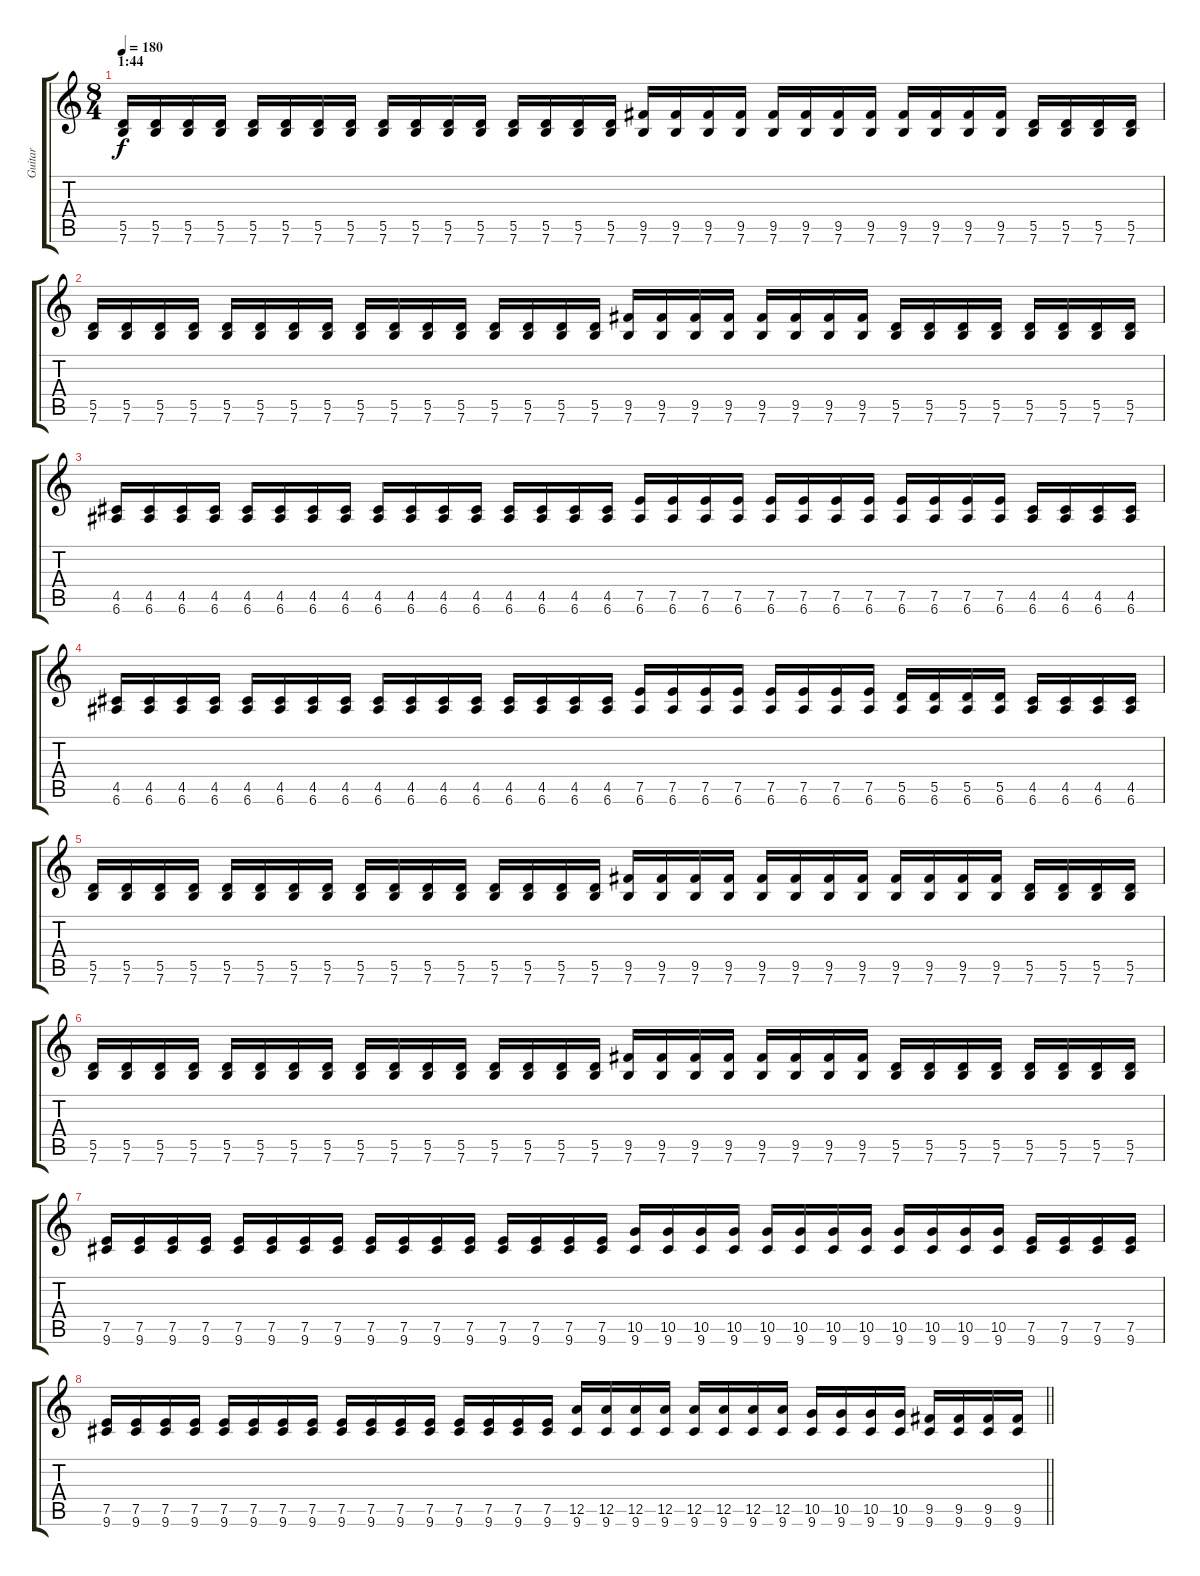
\track ("Guitar" "Guitar") {instrument distortionguitar}
\staff {score tabs}
\tuning (E4 B3 G3 D3 A2 E2) {hide}
\ts (8 4)
\section ("" "1:44")
\tempo 180
\clef g2
\ks c
(5.5 7.6).16{dy f} (5.5 7.6).16 (5.5 7.6).16 (5.5 7.6).16 (5.5 7.6).16 (5.5 7.6).16 (5.5 7.6).16 (5.5 7.6).16 (5.5 7.6).16 (5.5 7.6).16 (5.5 7.6).16 (5.5 7.6).16 (5.5 7.6).16 (5.5 7.6).16 (5.5 7.6).16 (5.5 7.6).16 (9.5 7.6).16 (9.5 7.6).16 (9.5 7.6).16 (9.5 7.6).16 (9.5 7.6).16 (9.5 7.6).16 (9.5 7.6).16 (9.5 7.6).16 (9.5 7.6).16 (9.5 7.6).16 (9.5 7.6).16 (9.5 7.6).16 (5.5 7.6).16 (5.5 7.6).16 (5.5 7.6).16 (5.5 7.6).16 |
(5.5 7.6).16 (5.5 7.6).16 (5.5 7.6).16 (5.5 7.6).16 (5.5 7.6).16 (5.5 7.6).16 (5.5 7.6).16 (5.5 7.6).16 (5.5 7.6).16 (5.5 7.6).16 (5.5 7.6).16 (5.5 7.6).16 (5.5 7.6).16 (5.5 7.6).16 (5.5 7.6).16 (5.5 7.6).16 (9.5 7.6).16 (9.5 7.6).16 (9.5 7.6).16 (9.5 7.6).16 (9.5 7.6).16 (9.5 7.6).16 (9.5 7.6).16 (9.5 7.6).16 (5.5 7.6).16 (5.5 7.6).16 (5.5 7.6).16 (5.5 7.6).16 (5.5 7.6).16 (5.5 7.6).16 (5.5 7.6).16 (5.5 7.6).16 |
(4.5 6.6).16 (4.5 6.6).16 (4.5 6.6).16 (4.5 6.6).16 (4.5 6.6).16 (4.5 6.6).16 (4.5 6.6).16 (4.5 6.6).16 (4.5 6.6).16 (4.5 6.6).16 (4.5 6.6).16 (4.5 6.6).16 (4.5 6.6).16 (4.5 6.6).16 (4.5 6.6).16 (4.5 6.6).16 (7.5 6.6).16 (7.5 6.6).16 (7.5 6.6).16 (7.5 6.6).16 (7.5 6.6).16 (7.5 6.6).16 (7.5 6.6).16 (7.5 6.6).16 (7.5 6.6).16 (7.5 6.6).16 (7.5 6.6).16 (7.5 6.6).16 (4.5 6.6).16 (4.5 6.6).16 (4.5 6.6).16 (4.5 6.6).16 |
(4.5 6.6).16 (4.5 6.6).16 (4.5 6.6).16 (4.5 6.6).16 (4.5 6.6).16 (4.5 6.6).16 (4.5 6.6).16 (4.5 6.6).16 (4.5 6.6).16 (4.5 6.6).16 (4.5 6.6).16 (4.5 6.6).16 (4.5 6.6).16 (4.5 6.6).16 (4.5 6.6).16 (4.5 6.6).16 (7.5 6.6).16 (7.5 6.6).16 (7.5 6.6).16 (7.5 6.6).16 (7.5 6.6).16 (7.5 6.6).16 (7.5 6.6).16 (7.5 6.6).16 (5.5 6.6).16 (5.5 6.6).16 (5.5 6.6).16 (5.5 6.6).16 (4.5 6.6).16 (4.5 6.6).16 (4.5 6.6).16 (4.5 6.6).16 |
(5.5 7.6).16 (5.5 7.6).16 (5.5 7.6).16 (5.5 7.6).16 (5.5 7.6).16 (5.5 7.6).16 (5.5 7.6).16 (5.5 7.6).16 (5.5 7.6).16 (5.5 7.6).16 (5.5 7.6).16 (5.5 7.6).16 (5.5 7.6).16 (5.5 7.6).16 (5.5 7.6).16 (5.5 7.6).16 (9.5 7.6).16 (9.5 7.6).16 (9.5 7.6).16 (9.5 7.6).16 (9.5 7.6).16 (9.5 7.6).16 (9.5 7.6).16 (9.5 7.6).16 (9.5 7.6).16 (9.5 7.6).16 (9.5 7.6).16 (9.5 7.6).16 (5.5 7.6).16 (5.5 7.6).16 (5.5 7.6).16 (5.5 7.6).16 |
(5.5 7.6).16 (5.5 7.6).16 (5.5 7.6).16 (5.5 7.6).16 (5.5 7.6).16 (5.5 7.6).16 (5.5 7.6).16 (5.5 7.6).16 (5.5 7.6).16 (5.5 7.6).16 (5.5 7.6).16 (5.5 7.6).16 (5.5 7.6).16 (5.5 7.6).16 (5.5 7.6).16 (5.5 7.6).16 (9.5 7.6).16 (9.5 7.6).16 (9.5 7.6).16 (9.5 7.6).16 (9.5 7.6).16 (9.5 7.6).16 (9.5 7.6).16 (9.5 7.6).16 (5.5 7.6).16 (5.5 7.6).16 (5.5 7.6).16 (5.5 7.6).16 (5.5 7.6).16 (5.5 7.6).16 (5.5 7.6).16 (5.5 7.6).16 |
(7.5 9.6).16 (7.5 9.6).16 (7.5 9.6).16 (7.5 9.6).16 (7.5 9.6).16 (7.5 9.6).16 (7.5 9.6).16 (7.5 9.6).16 (7.5 9.6).16 (7.5 9.6).16 (7.5 9.6).16 (7.5 9.6).16 (7.5 9.6).16 (7.5 9.6).16 (7.5 9.6).16 (7.5 9.6).16 (10.5 9.6).16 (10.5 9.6).16 (10.5 9.6).16 (10.5 9.6).16 (10.5 9.6).16 (10.5 9.6).16 (10.5 9.6).16 (10.5 9.6).16 (10.5 9.6).16 (10.5 9.6).16 (10.5 9.6).16 (10.5 9.6).16 (7.5 9.6).16 (7.5 9.6).16 (7.5 9.6).16 (7.5 9.6).16 |
\barLineRight lightlight
(7.5 9.6).16 (7.5 9.6).16 (7.5 9.6).16 (7.5 9.6).16 (7.5 9.6).16 (7.5 9.6).16 (7.5 9.6).16 (7.5 9.6).16 (7.5 9.6).16 (7.5 9.6).16 (7.5 9.6).16 (7.5 9.6).16 (7.5 9.6).16 (7.5 9.6).16 (7.5 9.6).16 (7.5 9.6).16 (12.5 9.6).16 (12.5 9.6).16 (12.5 9.6).16 (12.5 9.6).16 (12.5 9.6).16 (12.5 9.6).16 (12.5 9.6).16 (12.5 9.6).16 (10.5 9.6).16 (10.5 9.6).16 (10.5 9.6).16 (10.5 9.6).16 (9.5 9.6).16 (9.5 9.6).16 (9.5 9.6).16 (9.5 9.6).16
